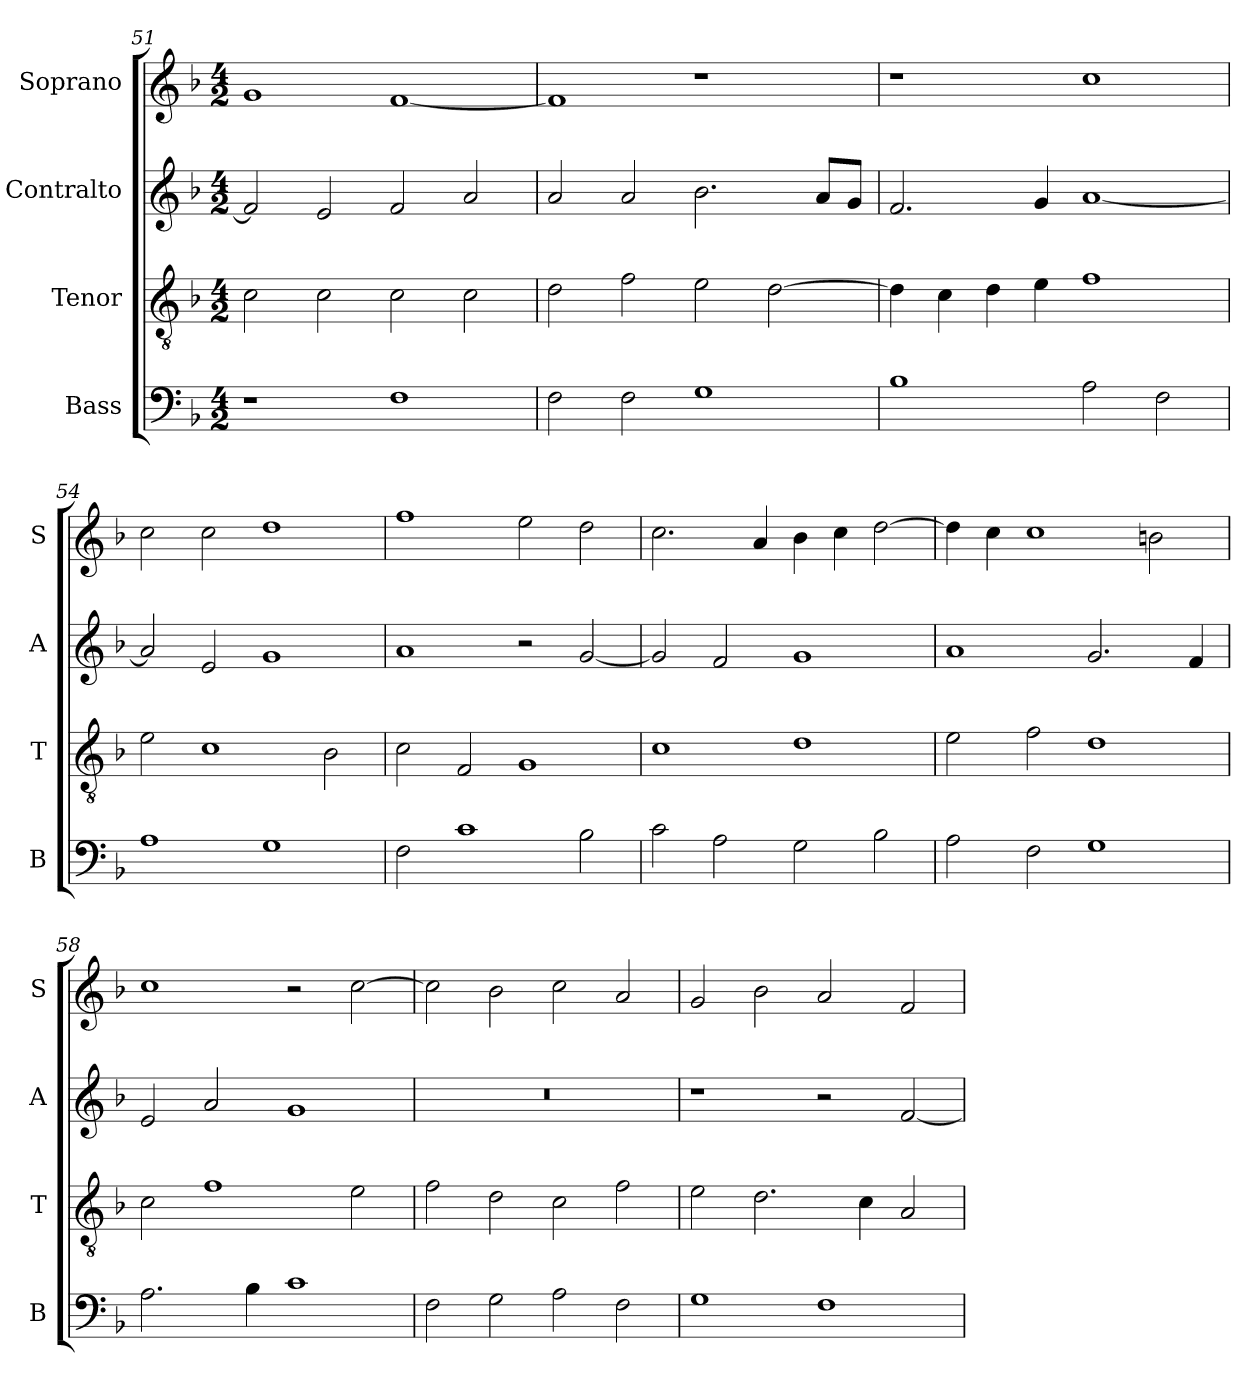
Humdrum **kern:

**kern	**kern	**kern	**kern
*part4	*part3	*part2	*part1
*staff4	*staff3	*staff2	*staff1
*I"Bass	*I"Tenor	*I"Contralto	*I"Soprano
*I'B	*I'T	*I'A	*I'S
*clefF4	*clefGv2	*clefG2	*clefG2
*k[b-]	*k[b-]	*k[b-]	*k[b-]
*F:ion	*F:ion	*F:ion	*F:ion
*M4/2	*M4/2	*M4/2	*M4/2
=51	=51	=51	=51
1r	2c	2f]	1g
.	2c	2e	.
1F	2c	2f	[1f
.	2c	2a	.
=52	=52	=52	=52
2F	2d	2a	1f]
2F	2f	2a	.
1G	2e	2.b-	1r
.	[2d	.	.
.	.	8a/L	.
.	.	8g/J	.
=53	=53	=53	=53
1B-	4d]	2.f	1r
.	4c	.	.
.	4d	.	.
.	4e	4g	.
2A	1f	[1a	1cc
2F	.	.	.
=54	=54	=54	=54
1A	2e	2a]	2cc
.	1c	2e	2cc
1G	.	1g	1dd
.	2B-	.	.
=55	=55	=55	=55
2F	2c	1a	1ff
1c	2F	.	.
.	1G	2r	2ee
2B-	.	[2g	2dd
=56	=56	=56	=56
2c	1c	2g]	2.cc
2A	.	2f	.
.	.	.	4a
2G	1d	1g	4b-
.	.	.	4cc
2B-	.	.	[2dd
=57	=57	=57	=57
2A	2e	1a	4dd]
.	.	.	4cc
2F	2f	.	1cc
1G	1d	2.g	.
.	.	.	2bn
.	.	4f	.
=58	=58	=58	=58
2.A	2c	2e	1cc
.	1f	2a	.
4B-	.	.	.
1c	.	1g	2r
.	2e	.	[2cc
=59	=59	=59	=59
2F	2f	0r	2cc]
2G	2d	.	2b-
2A	2c	.	2cc
2F	2f	.	2a
=60	=60	=60	=60
1G	2e	1r	2g
.	2.d	.	2b-
1F	.	2r	2a
.	4c	.	.
.	2A	[2f	2f
=	=	=	=
*-	*-	*-	*-
